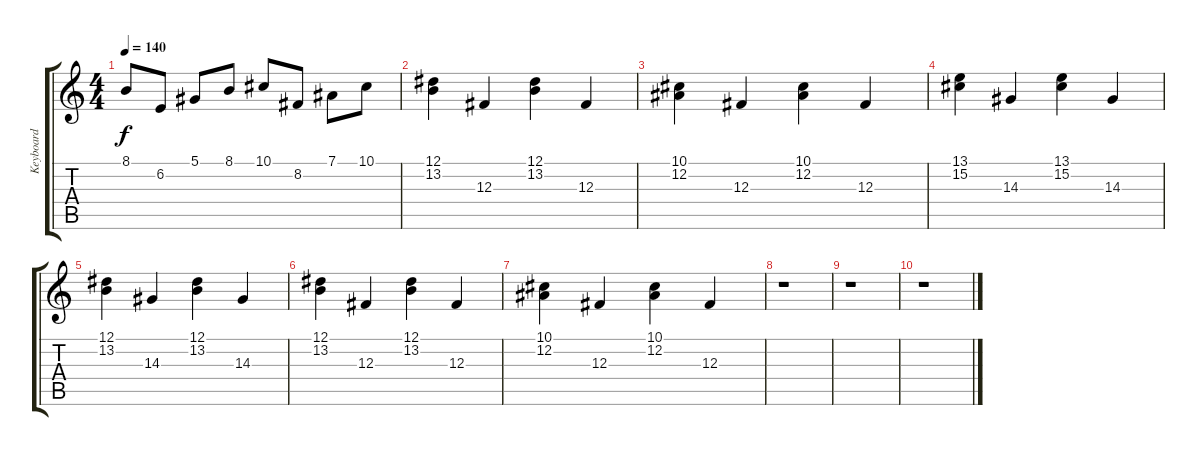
\track ("Keyboard" "Keyboard") {instrument stringensemble1}
\staff {score tabs}
\tuning (Eb4 Bb3 Gb3 Db3 Ab2 Eb2) {hide}
\ts (4 4)
\tempo 140
\clef g2
\ks c
8.1.8{dy f} 6.2.8 5.1.8 8.1.8 10.1.8 8.2.8 7.1.8 10.1.8 |
(12.1 13.2).4 12.3.4 (12.1 13.2).4 12.3.4 |
(10.1 12.2).4 12.3.4 (10.1 12.2).4 12.3.4 |
(13.1 15.2).4 14.3.4 (13.1 15.2).4 14.3.4 |
(12.1 13.2).4 14.3.4 (12.1 13.2).4 14.3.4 |
(12.1 13.2).4 12.3.4 (12.1 13.2).4 12.3.4 |
(10.1 12.2).4 12.3.4 (10.1 12.2).4 12.3.4 |
r.1 |
r.1 |
r.1
